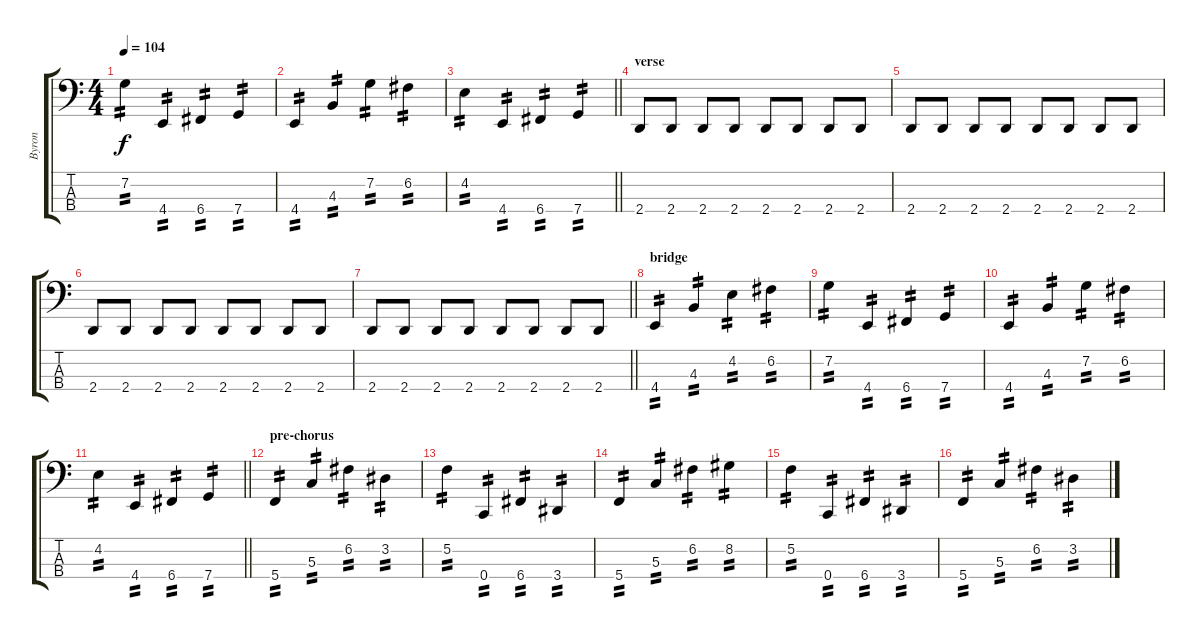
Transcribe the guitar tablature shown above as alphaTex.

\track ("Byron" "Byron") {instrument electricbasspick}
\staff {score tabs}
\tuning (F2 C2 G1 C1) {hide}
\ts (4 4)
\tempo 104
\clef f4
\ks c
7.2.4{tp 2 dy f} 4.4.4{tp 2} 6.4.4{tp 2} 7.4.4{tp 2} |
4.4.4{tp 2} 4.3.4{tp 2} 7.2.4{tp 2} 6.2.4{tp 2} |
\barLineRight lightlight
4.2.4{tp 2} 4.4.4{tp 2} 6.4.4{tp 2} 7.4.4{tp 2} |
\section ("" "verse")
2.4.8 2.4.8 2.4.8 2.4.8 2.4.8 2.4.8 2.4.8 2.4.8 |
2.4.8 2.4.8 2.4.8 2.4.8 2.4.8 2.4.8 2.4.8 2.4.8 |
2.4.8 2.4.8 2.4.8 2.4.8 2.4.8 2.4.8 2.4.8 2.4.8 |
\barLineRight lightlight
2.4.8 2.4.8 2.4.8 2.4.8 2.4.8 2.4.8 2.4.8 2.4.8 |
\section ("" "bridge")
4.4.4{tp 2} 4.3.4{tp 2} 4.2.4{tp 2} 6.2.4{tp 2} |
7.2.4{tp 2} 4.4.4{tp 2} 6.4.4{tp 2} 7.4.4{tp 2} |
4.4.4{tp 2} 4.3.4{tp 2} 7.2.4{tp 2} 6.2.4{tp 2} |
\barLineRight lightlight
4.2.4{tp 2} 4.4.4{tp 2} 6.4.4{tp 2} 7.4.4{tp 2} |
\section ("" "pre-chorus")
5.4.4{tp 2} 5.3.4{tp 2} 6.2.4{tp 2} 3.2.4{tp 2} |
5.2.4{tp 2} 0.4.4{tp 2} 6.4.4{tp 2} 3.4.4{tp 2} |
5.4.4{tp 2} 5.3.4{tp 2} 6.2.4{tp 2} 8.2.4{tp 2} |
5.2.4{tp 2} 0.4.4{tp 2} 6.4.4{tp 2} 3.4.4{tp 2} |
5.4.4{tp 2} 5.3.4{tp 2} 6.2.4{tp 2} 3.2.4{tp 2}
